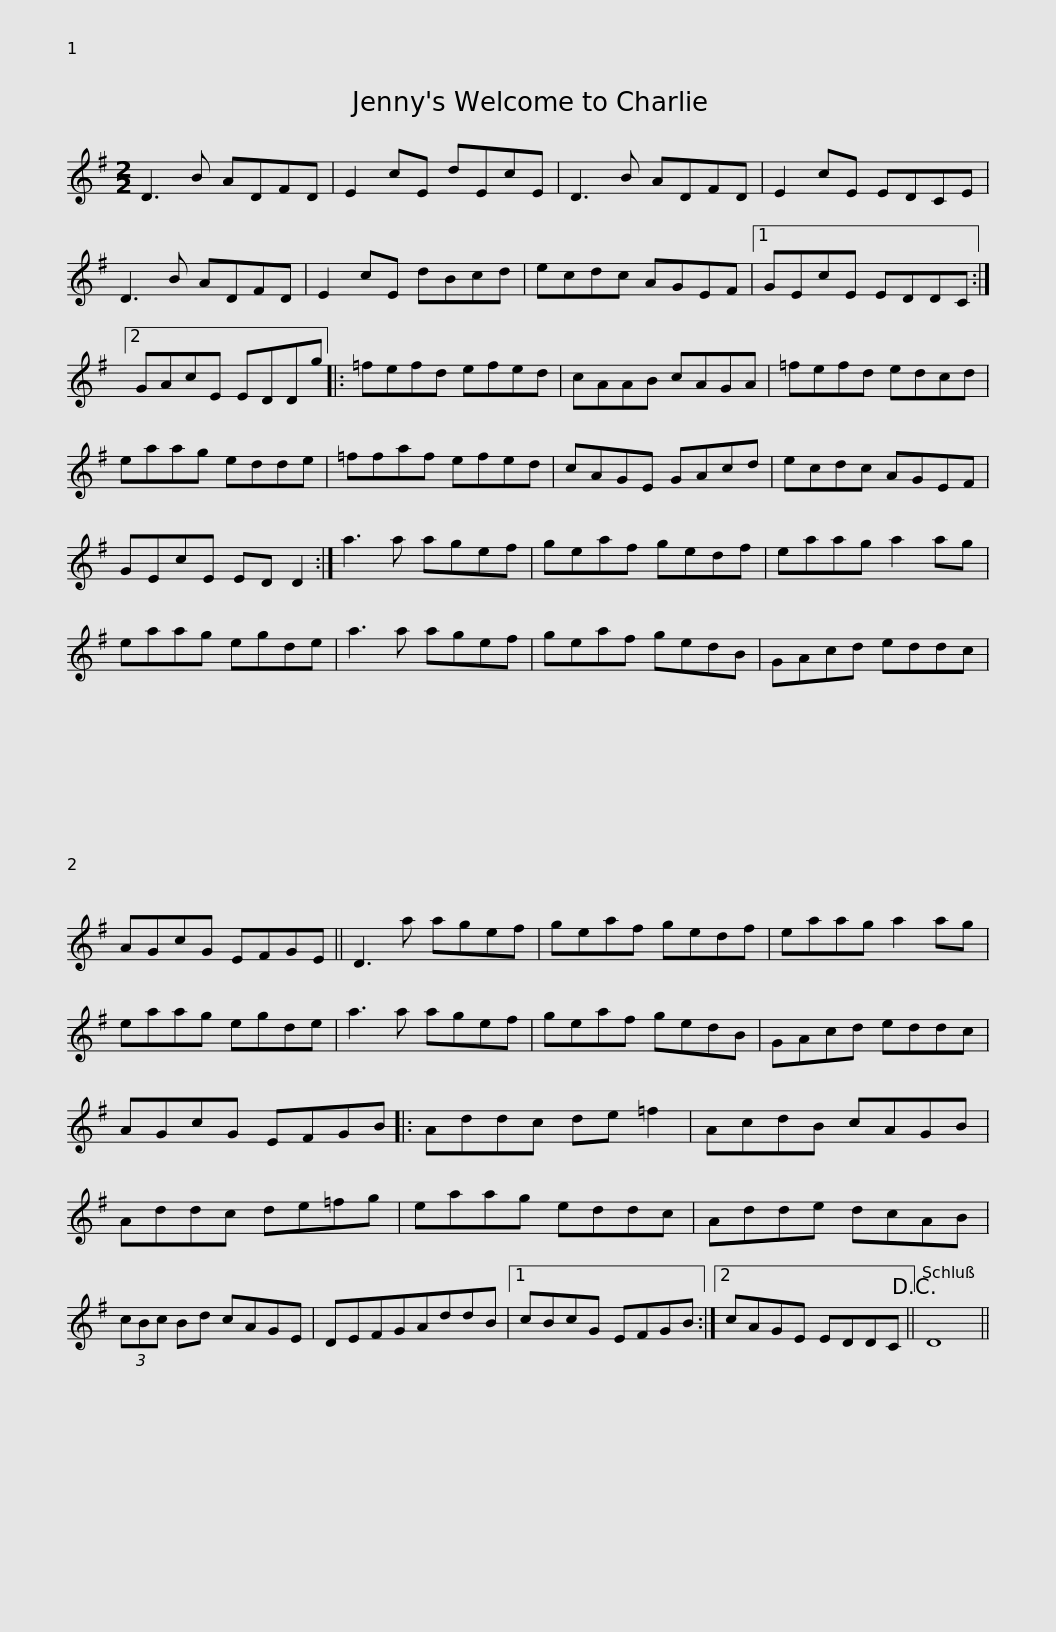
X:1
L:1/8
M:2/2
I:linebreak $
K:G
V:1 treble
V:1
 D3 B ADFD | E2 cE dEcE | D3 B ADFD | E2 cE EDCE | D3 B ADFD | %5
 E2 cE dBcd |$ ecdc AGEF |1 GEcE EDDC :|2 GAcE EDDg |: =fefd efed | %10
 cAAB cAGA |$ =fefd edcd | eaag edde | =ffaf efed | cAGE GAcd | %15
 ecdc AGEF |$ GEcE ED D2 :| a3 a agef | geaf gedf | eaag a2 ag | %20
 eaag egde |$ a3 a agef | geaf gedB | GAcd eddc | AGcG EFGE || %25
 D3 a agef | geaf gedf |$ eaag a2 ag | eaag egde | a3 a agef | %30
 geaf gedB | GAcd eddc |$ AGcG EFGB |: Addc de =f2 | AcdB cAGB | %35
 Addc de=fg | eaag eddc |$ Adde dcAB | (3cBc Bd cAGE | DEFGAddB |1 %40
 cBcG EFGB :|2 cAGE EDDC!D.C.! || D8 || %43
